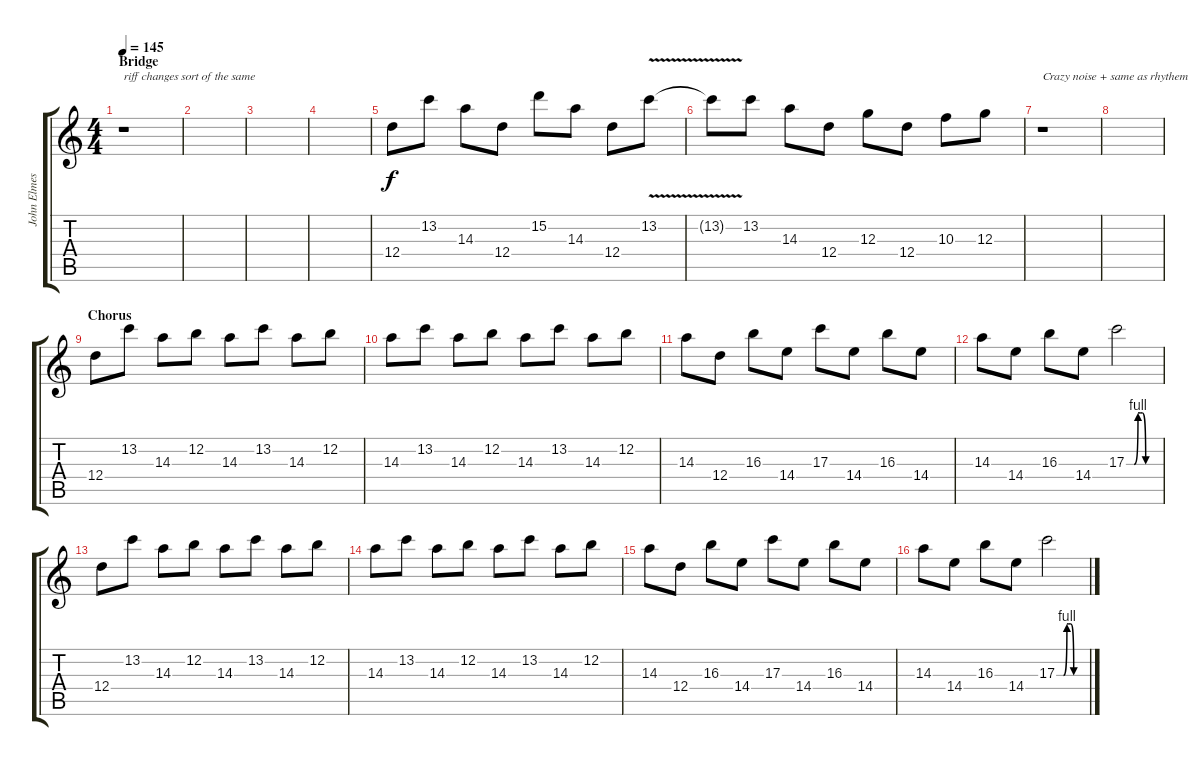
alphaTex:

\track ("John Elmesley (Lead Guitar)" "John Elmes") {instrument overdrivenguitar}
\staff {score tabs}
\tuning (E4 B3 G3 D3 A2 D2) {hide}
\ts (4 4)
\section ("" "Bridge")
\tempo 145
\clef g2
\ks c
r.1{txt "riff changes sort of the same" dy f} |
|
|
|
12.4.8 13.2.8 14.3.8 12.4.8 15.2.8 14.3.8 12.4.8 13.2{v}.8 |
13.2{t}.8 13.2.8 14.3.8 12.4.8 12.3.8 12.4.8 10.3.8 12.3.8 |
r.1{txt "Crazy noise + same as rhythem"} |
|
\section ("" "Chorus")
12.4.8 13.2.8 14.3.8 12.2.8 14.3.8 13.2.8 14.3.8 12.2.8 |
14.3.8 13.2.8 14.3.8 12.2.8 14.3.8 13.2.8 14.3.8 12.2.8 |
14.3.8 12.4.8 16.3.8 14.4.8 17.3.8 14.4.8 16.3.8 14.4.8 |
14.3.8 14.4.8 16.3.8 14.4.8 17.3{be (custom 0 0 14 0 21 4 25 4 29 4 35 0 40 0 50 0 60 0)}.2 |
12.4.8 13.2.8 14.3.8 12.2.8 14.3.8 13.2.8 14.3.8 12.2.8 |
14.3.8 13.2.8 14.3.8 12.2.8 14.3.8 13.2.8 14.3.8 12.2.8 |
14.3.8 12.4.8 16.3.8 14.4.8 17.3.8 14.4.8 16.3.8 14.4.8 |
14.3.8 14.4.8 16.3.8 14.4.8 17.3{be (custom 0 0 14 0 21 4 25 4 29 4 35 0 40 0 50 0 60 0)}.2
